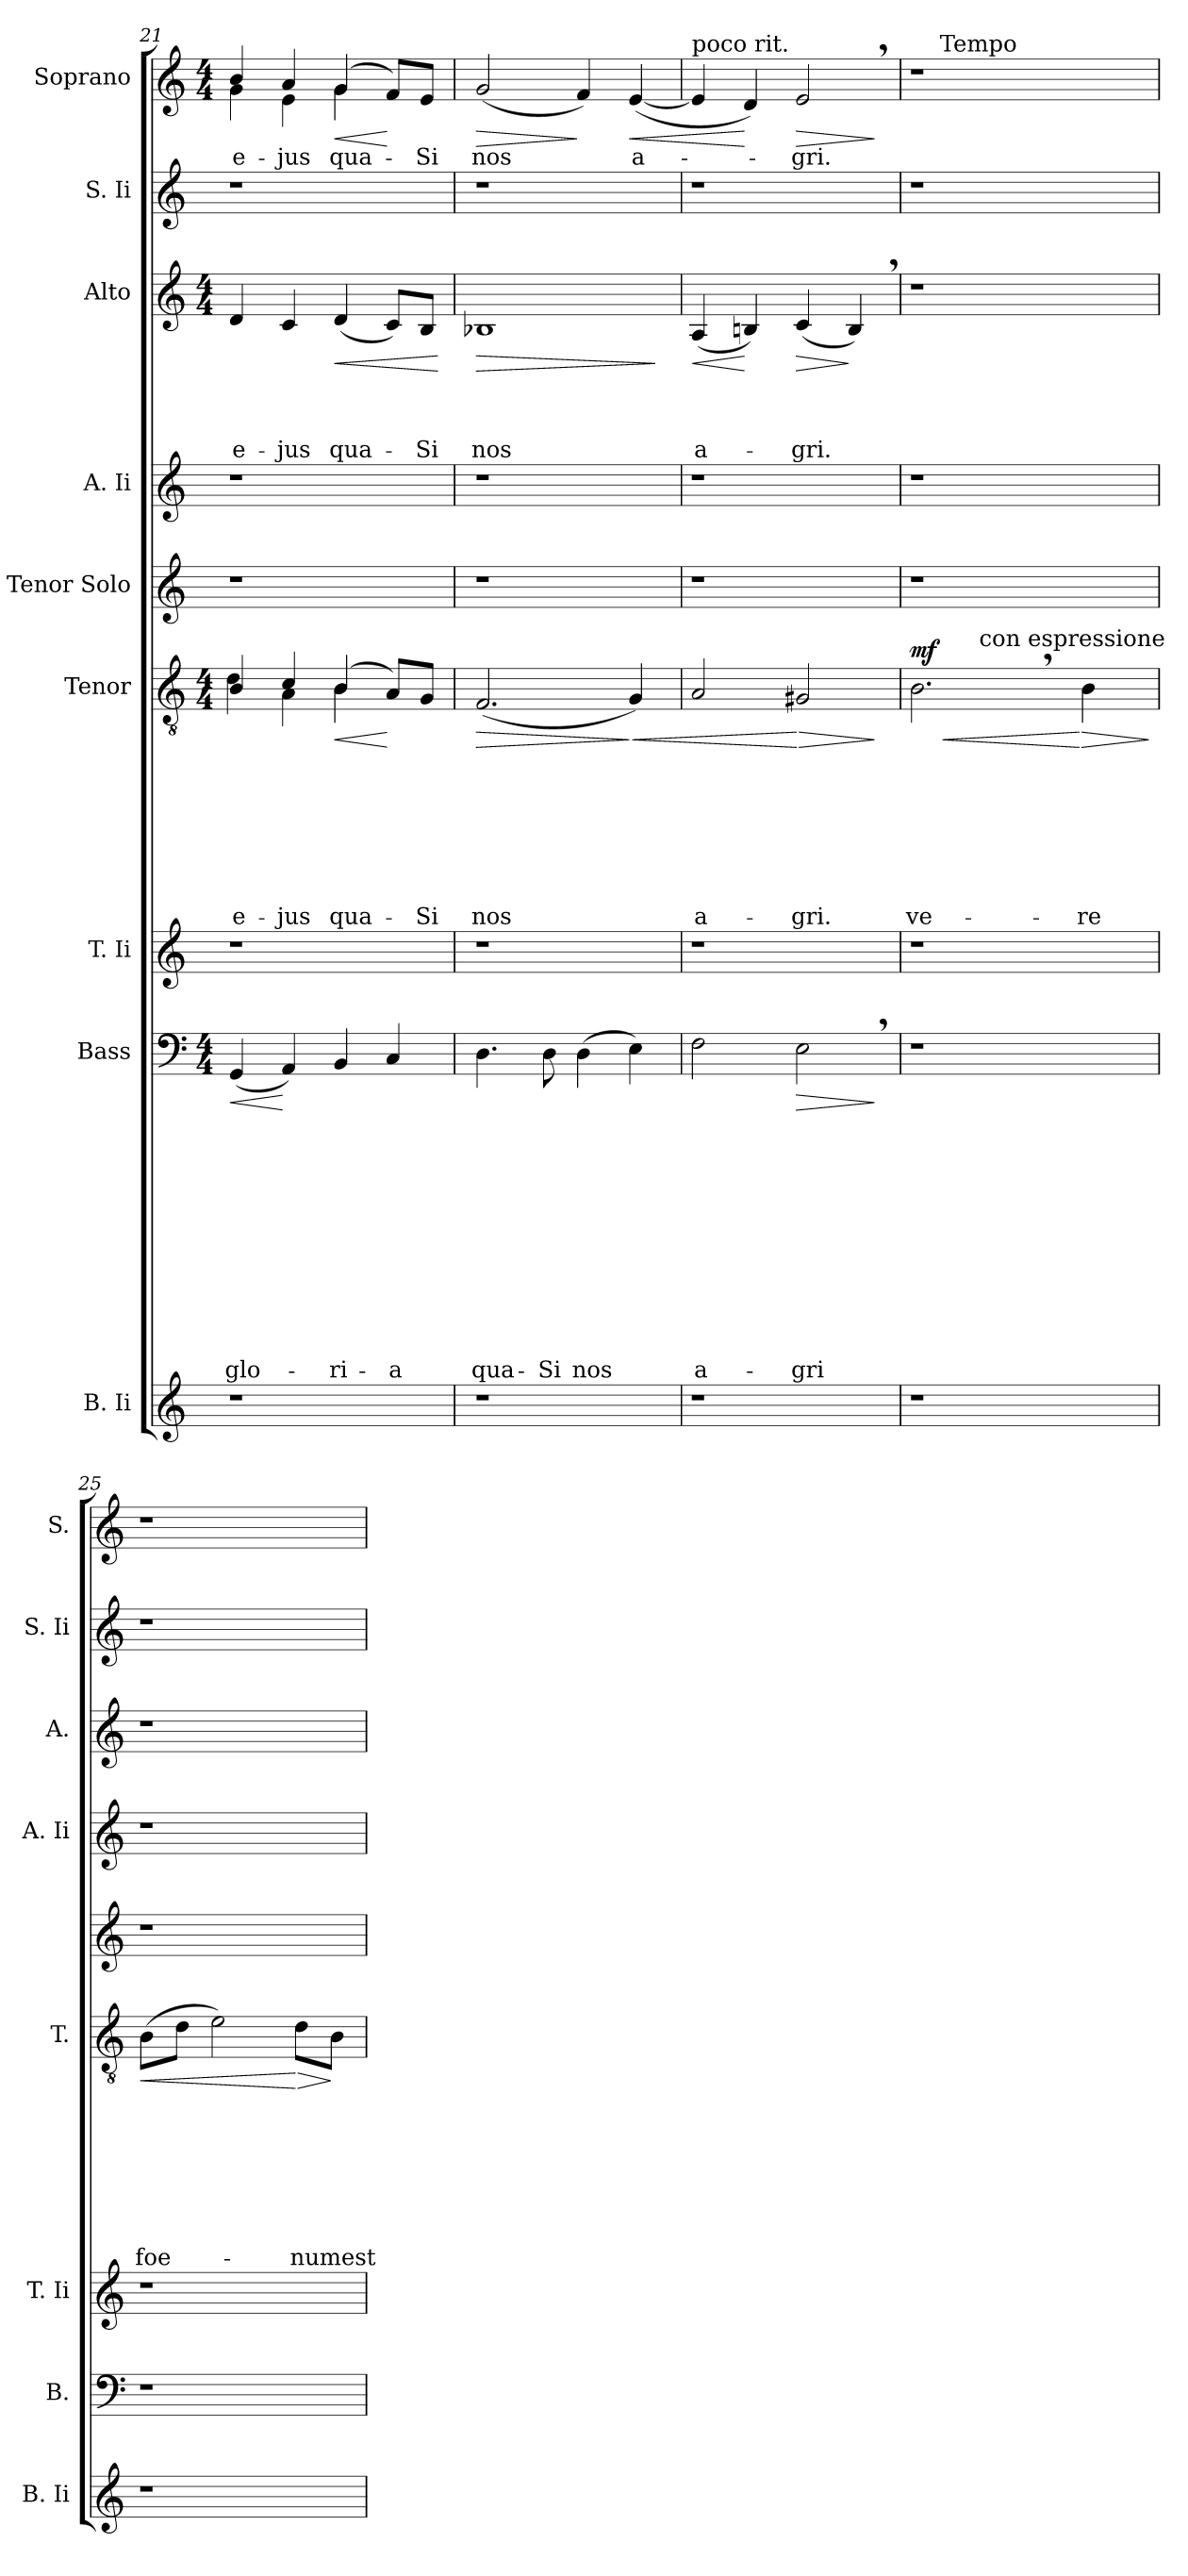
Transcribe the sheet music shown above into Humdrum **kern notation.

**kern	**kern	**text	**text	**text	**text	**text	**text	**text	**text	**text	**text	**text	**text	**dynam	**kern	**kern	**text	**text	**text	**text	**text	**text	**text	**text	**dynam	**kern	**kern	**kern	**text	**text	**text	**text	**dynam	**kern	**kern	**text	**dynam
*part9	*part8	*part8	*part8	*part8	*part8	*part8	*part8	*part8	*part8	*part8	*part8	*part8	*part8	*part8	*part7	*part6	*part6	*part6	*part6	*part6	*part6	*part6	*part6	*part6	*part6	*part5	*part4	*part3	*part3	*part3	*part3	*part3	*part3	*part2	*part1	*part1	*part1
*staff9	*staff8	*staff8	*staff8	*staff8	*staff8	*staff8	*staff8	*staff8	*staff8	*staff8	*staff8	*staff8	*staff8	*staff8	*staff7	*staff6	*staff6	*staff6	*staff6	*staff6	*staff6	*staff6	*staff6	*staff6	*staff6	*staff5	*staff4	*staff3	*staff3	*staff3	*staff3	*staff3	*staff3	*staff2	*staff1	*staff1	*staff1
*I"B. Ii	*I"Bass	*	*	*	*	*	*	*	*	*	*	*	*	*	*I"T. Ii	*I"Tenor	*	*	*	*	*	*	*	*	*	*I"Tenor Solo	*I"A. Ii	*I"Alto	*	*	*	*	*	*I"S. Ii	*I"Soprano	*	*
*I'B. Ii	*I'B.	*	*	*	*	*	*	*	*	*	*	*	*	*	*I'T. Ii	*I'T.	*	*	*	*	*	*	*	*	*	*	*I'A. Ii	*I'A.	*	*	*	*	*	*I'S. Ii	*I'S.	*	*
!!LO:LB:g=z
*clefG2	*clefF4	*	*	*	*	*	*	*	*	*	*	*	*	*	*clefG2	*clefGv2	*	*	*	*	*	*	*	*	*	*clefG2	*clefG2	*clefG2	*	*	*	*	*	*clefG2	*clefG2	*	*
*k[]	*k[]	*	*	*	*	*	*	*	*	*	*	*	*	*	*k[]	*k[]	*	*	*	*	*	*	*	*	*	*k[]	*k[]	*k[]	*	*	*	*	*	*k[]	*k[]	*	*
*C:	*C:	*	*	*	*	*	*	*	*	*	*	*	*	*	*C:	*C:	*	*	*	*	*	*	*	*	*	*C:	*C:	*C:	*	*	*	*	*	*C:	*C:	*	*
*	*M4/4	*	*	*	*	*	*	*	*	*	*	*	*	*	*	*M4/4	*	*	*	*	*	*	*	*	*	*	*	*M4/4	*	*	*	*	*	*	*M4/4	*	*
=21	=21	=21	=21	=21	=21	=21	=21	=21	=21	=21	=21	=21	=21	=21	=21	=21	=21	=21	=21	=21	=21	=21	=21	=21	=21	=21	=21	=21	=21	=21	=21	=21	=21	=21	=21	=21	=21
!	!	!	!	!	!	!	!	!	!	!	!	!	!LO:LY:b	!LO:HP:b	!	!	!	!	!	!	!	!	!	!LO:LY:b	!	!	!	!	!	!	!	!LO:LY:b	!	!	!	!LO:LY:b	!
*	*	*	*	*	*	*	*	*	*	*	*	*	*	*	*	*^	*	*	*	*	*	*	*	*	*	*	*	*	*	*	*	*	*	*	*^	*	*
1r	(<4GG/	.	.	.	.	.	.	.	.	.	.	.	glo-	<	1r	4B/	4d\	.	.	.	.	.	.	.	e-	.	1r	1r	4d/	.	.	.	e-	.	1r	4b/	4g\	e-	.
!	!	!	!	!	!	!	!	!	!	!	!	!	!	!	!	!	!	!	!	!	!	!	!	!	!LO:LY:b	!	!	!	!	!	!	!	!LO:LY:b	!	!	!	!	!LO:LY:b	!
.	4AA/)	.	.	.	.	.	.	.	.	.	.	.	.	[	.	4c/	4A\	.	.	.	.	.	.	.	-jus	.	.	.	4c/	.	.	.	-jus	.	.	4a/	4e\	-jus	.
!	!	!	!	!	!	!	!	!	!	!	!	!	!LO:LY:b	!	!	!	!	!	!	!	!	!	!	!	!LO:LY:b	!LO:HP:b	!	!	!	!	!	!	!LO:LY:b	!LO:HP:b	!	!	!	!LO:LY:b	!LO:HP:b
.	4BB/	.	.	.	.	.	.	.	.	.	.	.	-ri-	.	.	(4B/	4B\	.	.	.	.	.	.	.	qua-	<	.	.	(<4d/	.	.	.	qua-	<	.	(4g/	4g\	qua-	<
!	!	!	!	!	!	!	!	!	!	!	!	!	!LO:LY:b	!	!	!	!	!	!	!	!	!	!	!	!	!	!	!	!	!	!	!	!	!	!	!	!	!	!
.	4C/	.	.	.	.	.	.	.	.	.	.	.	-a	.	.	8A/L)	4ryy	.	.	.	.	.	.	.	.	[	.	.	8c/L)	.	.	.	.	.	.	8f/L)	4ryy	.	[
!	!	!	!	!	!	!	!	!	!	!	!	!	!	!	!	!	!	!	!	!	!	!	!	!	!LO:LY:b	!	!	!	!	!	!	!	!LO:LY:b	!	!	!	!	!LO:LY:b	!
.	.	.	.	.	.	.	.	.	.	.	.	.	.	.	.	8G/J	.	.	.	.	.	.	.	.	-Si	.	.	.	8B/J	.	.	.	-Si	.	.	8e/J	.	-Si	.
*	*	*	*	*	*	*	*	*	*	*	*	*	*	*	*	*v	*v	*	*	*	*	*	*	*	*	*	*	*	*	*	*	*	*	*	*	*v	*v	*	*
.	.	.	.	.	.	.	.	.	.	.	.	.	.	.	.	.	.	.	.	.	.	.	.	.	.	.	.	.	.	.	.	.	[	.	.	.	.
=22	=22	=22	=22	=22	=22	=22	=22	=22	=22	=22	=22	=22	=22	=22	=22	=22	=22	=22	=22	=22	=22	=22	=22	=22	=22	=22	=22	=22	=22	=22	=22	=22	=22	=22	=22	=22	=22
!	!	!	!	!	!	!	!	!	!	!	!	!	!LO:LY:b	!	!	!	!	!	!	!	!	!	!	!LO:LY:b	!LO:HP:b	!	!	!	!	!	!	!LO:LY:b	!LO:HP:b	!	!	!LO:LY:b	!LO:HP:b
1r	4.D\	.	.	.	.	.	.	.	.	.	.	.	qua-	.	1r	(<2.F/	.	.	.	.	.	.	.	nos	>	1r	1r	1B-X	.	.	.	nos	>	1r	(<2g/	nos	>
!	!	!	!	!	!	!	!	!	!	!	!	!	!LO:LY:b	!	!	!	!	!	!	!	!	!	!	!	!	!	!	!	!	!	!	!	!	!	!	!	!
.	8D\	.	.	.	.	.	.	.	.	.	.	.	-Si	.	.	.	.	.	.	.	.	.	.	.	.	.	.	.	.	.	.	.	.	.	.	.	.
!	!	!	!	!	!	!	!	!	!	!	!	!	!LO:LY:b	!	!	!	!	!	!	!	!	!	!	!	!	!	!	!	!	!	!	!	!	!	!	!	!
.	(>4D\	.	.	.	.	.	.	.	.	.	.	.	nos	.	.	.	.	.	.	.	.	.	.	.	.	.	.	.	.	.	.	.	.	.	4f/)	.	]
!	!	!	!	!	!	!	!	!	!	!	!	!	!	!	!	!	!	!	!	!	!	!	!	!	!LO:HP:n=1:b	!	!	!	!	!	!	!	!	!	!	!LO:LY:b	!LO:HP:b
.	4E\)	.	.	.	.	.	.	.	.	.	.	.	.	.	.	4G/)	.	.	.	.	.	.	.	.	] <	.	.	.	.	.	.	.	.	.	(<[<4e/	a-	<
.	.	.	.	.	.	.	.	.	.	.	.	.	.	.	.	.	.	.	.	.	.	.	.	.	.	.	.	.	.	.	.	.	]	.	.	.	.
=23	=23	=23	=23	=23	=23	=23	=23	=23	=23	=23	=23	=23	=23	=23	=23	=23	=23	=23	=23	=23	=23	=23	=23	=23	=23	=23	=23	=23	=23	=23	=23	=23	=23	=23	=23	=23	=23
!	!	!	!	!	!	!	!	!	!	!	!	!	!	!	!	!	!	!	!	!	!	!	!	!	!	!	!	!	!	!	!	!	!	!	!LO:TX:a:t=poco rit.	!	!
!	!	!	!	!	!	!	!	!	!	!	!	!	!LO:LY:b	!	!	!	!	!	!	!	!	!	!	!LO:LY:b	!	!	!	!	!	!	!	!LO:LY:b	!LO:HP:b	!	!	!	!
1r	2F\	.	.	.	.	.	.	.	.	.	.	.	a-	.	1r	2A/	.	.	.	.	.	.	.	a-	.	1r	1r	(<4A/	.	.	.	a-	<	1r	4e/]	.	.
.	.	.	.	.	.	.	.	.	.	.	.	.	.	.	.	.	.	.	.	.	.	.	.	.	.	.	.	4Bn/)	.	.	.	.	[	.	4d/)	.	[
!	!	!	!	!	!	!	!	!	!	!	!	!	!LO:LY:b	!LO:HP:b	!	!	!	!	!	!	!	!	!	!LO:LY:b	!LO:HP:n=1:b	!	!	!	!	!	!	!LO:LY:b	!LO:HP:b	!	!	!LO:LY:b	!LO:HP:b
.	2E,>\	.	.	.	.	.	.	.	.	.	.	.	-gri	>	.	2G#X/	.	.	.	.	.	.	.	-gri.	[ >	.	.	(<4c/	.	.	.	-gri.	>	.	2e,>/	-gri.	>
.	.	.	.	.	.	.	.	.	.	.	.	.	.	.	.	.	.	.	.	.	.	.	.	.	.	.	.	4B,>/)	.	.	.	.	]	.	.	.	.
.	.	.	.	.	.	.	.	.	.	.	.	.	.	]	.	.	.	.	.	.	.	.	.	.	]	.	.	.	.	.	.	.	.	.	.	.	]
=24	=24	=24	=24	=24	=24	=24	=24	=24	=24	=24	=24	=24	=24	=24	=24	=24	=24	=24	=24	=24	=24	=24	=24	=24	=24	=24	=24	=24	=24	=24	=24	=24	=24	=24	=24	=24	=24
!	!	!	!	!	!	!	!	!	!	!	!	!	!	!	!	!	!	!	!	!	!	!	!	!LO:LY:b	!LO:HP:b	!	!	!	!	!	!	!	!	!	!	!	!
!	!	!	!	!	!	!	!	!	!	!	!	!	!	!	!	!	!	!	!	!	!	!	!	!	!LO:DY:n=1:a	!	!	!	!	!	!	!	!	!	!	!	!
*	*	*	*	*	*	*	*	*	*	*	*	*	*	*	*	*^	*	*	*	*	*	*	*	*	*	*	*	*	*	*	*	*	*	*	*^	*	*
1r	1r	.	.	.	.	.	.	.	.	.	.	.	.	.	1r	2.B,>\	4ryy	.	.	.	.	.	.	.	ve-	< mf	1r	1r	1r	.	.	.	.	.	1r	1r	16.ryy	.	.
!	!	!	!	!	!	!	!	!	!	!	!	!	!	!	!	!	!	!	!	!	!	!	!	!	!	!	!	!	!	!	!	!	!	!	!	!	!LO:TX:a:t=Tempo	!	!
.	.	.	.	.	.	.	.	.	.	.	.	.	.	.	.	.	.	.	.	.	.	.	.	.	.	.	.	.	.	.	.	.	.	.	.	.	2ryy	.	.
!	!	!	!	!	!	!	!	!	!	!	!	!	!	!	!	!	!LO:TX:a:t=con espressione	!	!	!	!	!	!	!	!	!	!	!	!	!	!	!	!	!	!	!	!	!	!
.	.	.	.	.	.	.	.	.	.	.	.	.	.	.	.	.	2.ryy	.	.	.	.	.	.	.	.	.	.	.	.	.	.	.	.	.	.	.	.	.	.
.	.	.	.	.	.	.	.	.	.	.	.	.	.	.	.	.	.	.	.	.	.	.	.	.	.	.	.	.	.	.	.	.	.	.	.	.	4ryy	.	.
!	!	!	!	!	!	!	!	!	!	!	!	!	!	!	!	!	!	!	!	!	!	!	!	!	!LO:LY:b	!LO:HP:n=1:b	!	!	!	!	!	!	!	!	!	!	!	!	!
.	.	.	.	.	.	.	.	.	.	.	.	.	.	.	.	4B\	.	.	.	.	.	.	.	.	-re	[ >	.	.	.	.	.	.	.	.	.	.	.	.	.
.	.	.	.	.	.	.	.	.	.	.	.	.	.	.	.	.	.	.	.	.	.	.	.	.	.	.	.	.	.	.	.	.	.	.	.	.	8ryy	.	.
.	.	.	.	.	.	.	.	.	.	.	.	.	.	.	.	.	.	.	.	.	.	.	.	.	.	.	.	.	.	.	.	.	.	.	.	.	32ryy	.	.
.	.	.	.	.	.	.	.	.	.	.	.	.	.	.	.	.	.	.	.	.	.	.	.	.	.	]	.	.	.	.	.	.	.	.	.	.	.	.	.
=25	=25	=25	=25	=25	=25	=25	=25	=25	=25	=25	=25	=25	=25	=25	=25	=25	=25	=25	=25	=25	=25	=25	=25	=25	=25	=25	=25	=25	=25	=25	=25	=25	=25	=25	=25	=25	=25	=25	=25
!	!	!	!	!	!	!	!	!	!	!	!	!	!	!	!	!	!	!	!	!	!	!	!	!	!LO:LY:b	!LO:HP:b	!	!	!	!	!	!	!	!	!	!	!	!	!
*	*	*	*	*	*	*	*	*	*	*	*	*	*	*	*	*v	*v	*	*	*	*	*	*	*	*	*	*	*	*	*	*	*	*	*	*	*v	*v	*	*
1r	1r	.	.	.	.	.	.	.	.	.	.	.	.	.	1r	(>8B\L	.	.	.	.	.	.	.	foe-	<	1r	1r	1r	.	.	.	.	.	1r	1r	.	.
.	.	.	.	.	.	.	.	.	.	.	.	.	.	.	.	8d\J	.	.	.	.	.	.	.	.	.	.	.	.	.	.	.	.	.	.	.	.	.
.	.	.	.	.	.	.	.	.	.	.	.	.	.	.	.	2e\)	.	.	.	.	.	.	.	.	.	.	.	.	.	.	.	.	.	.	.	.	.
!	!	!	!	!	!	!	!	!	!	!	!	!	!	!	!	!	!	!	!	!	!	!	!	!LO:LY:b	!LO:HP:n=1:b	!	!	!	!	!	!	!	!	!	!	!	!
.	.	.	.	.	.	.	.	.	.	.	.	.	.	.	.	8d\L	.	.	.	.	.	.	.	-numest	[ >	.	.	.	.	.	.	.	.	.	.	.	.
.	.	.	.	.	.	.	.	.	.	.	.	.	.	.	.	8B\J	.	.	.	.	.	.	.	.	]	.	.	.	.	.	.	.	.	.	.	.	.
=	=	=	=	=	=	=	=	=	=	=	=	=	=	=	=	=	=	=	=	=	=	=	=	=	=	=	=	=	=	=	=	=	=	=	=	=	=
*-	*-	*-	*-	*-	*-	*-	*-	*-	*-	*-	*-	*-	*-	*-	*-	*-	*-	*-	*-	*-	*-	*-	*-	*-	*-	*-	*-	*-	*-	*-	*-	*-	*-	*-	*-	*-	*-
